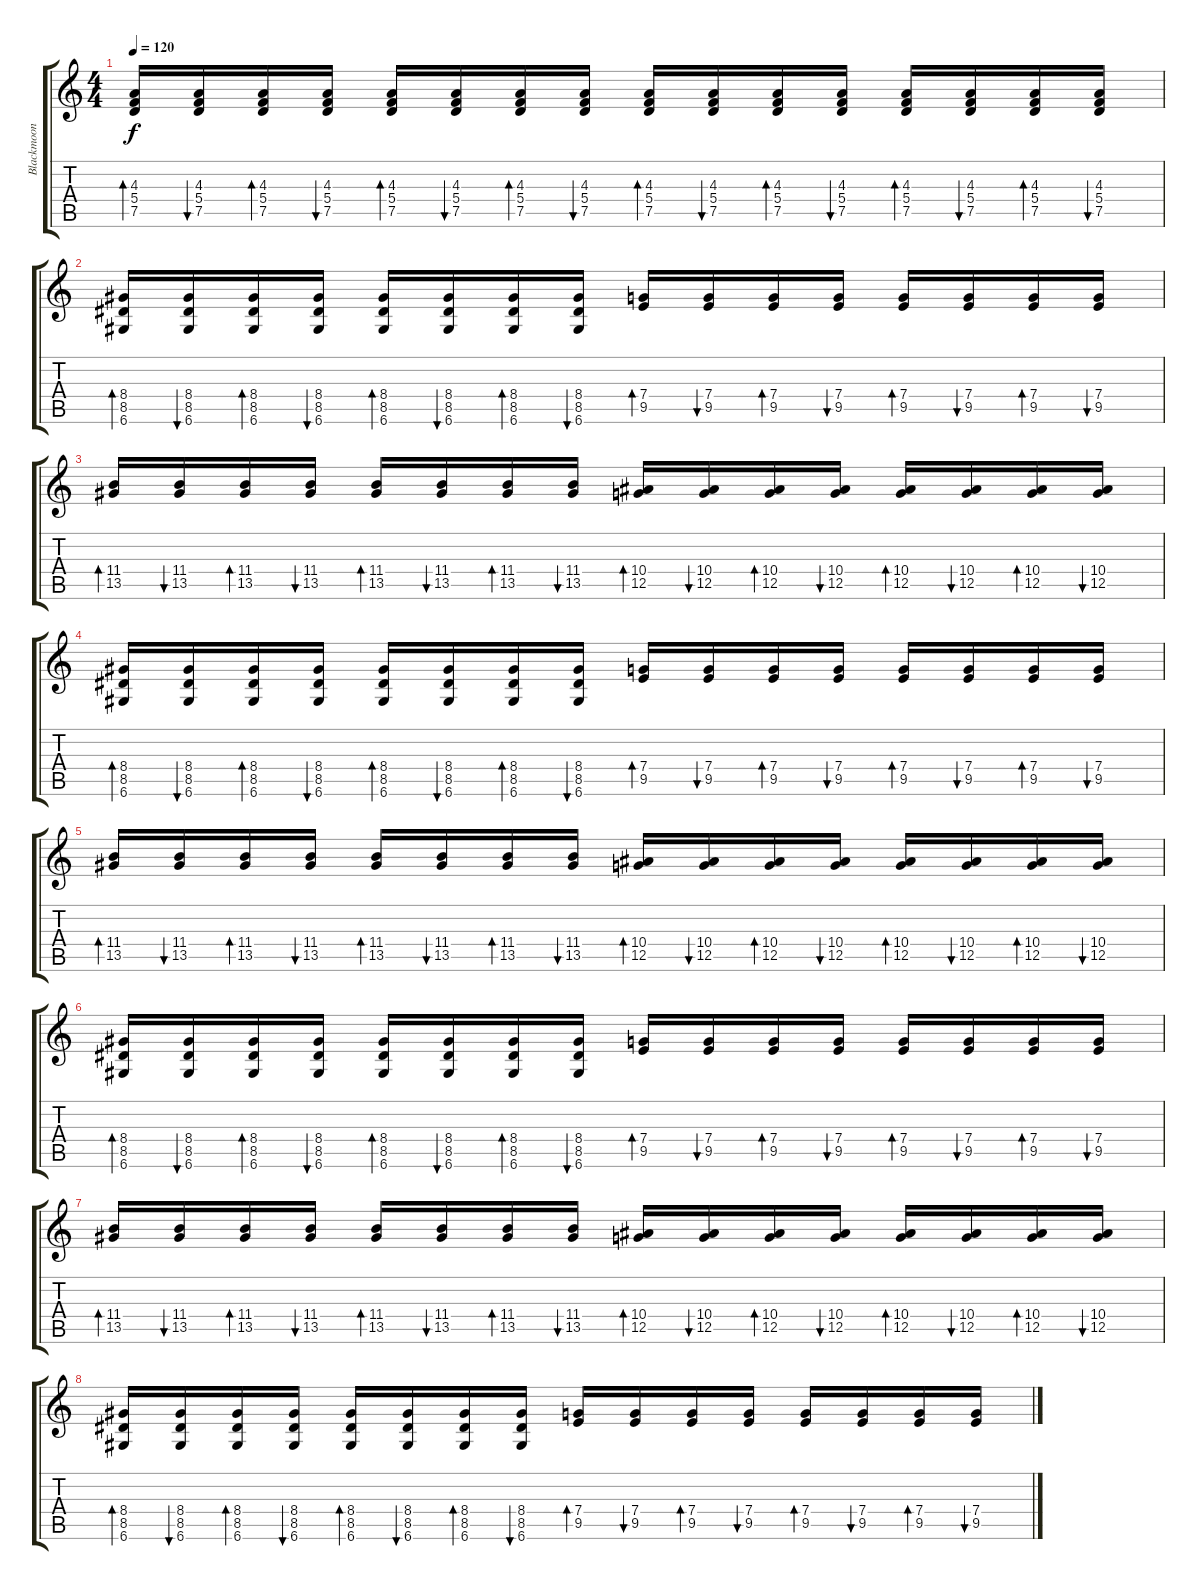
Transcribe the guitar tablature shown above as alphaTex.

\track ("Blackmoon" "Blackmoon") {instrument distortionguitar}
\staff {score tabs}
\tuning (D4 A3 F3 C3 G2 D2) {hide}
\ts (4 4)
\tempo 120
\clef g2
\ks c
(4.3 5.4 7.5).16{bd 120 dy f} (4.3 5.4 7.5).16{bu 60} (4.3 5.4 7.5).16{bd 60} (4.3 5.4 7.5).16{bu 60} (4.3 5.4 7.5).16{bd 60} (4.3 5.4 7.5).16{bu 30} (4.3 5.4 7.5).16{bd 30} (4.3 5.4 7.5).16{bu 30} (4.3 5.4 7.5).16{bd 30} (4.3 5.4 7.5).16{bu 30} (4.3 5.4 7.5).16{bd 30} (4.3 5.4 7.5).16{bu 30} (4.3 5.4 7.5).16{bd 30} (4.3 5.4 7.5).16{bu 30} (4.3 5.4 7.5).16{bd 30} (4.3 5.4 7.5).16{bu 30} |
(8.4 8.5 6.6).16{bd 120} (8.4 8.5 6.6).16{bu 60} (8.4 8.5 6.6).16{bd 60} (8.4 8.5 6.6).16{bu 60} (8.4 8.5 6.6).16{bd 60} (8.4 8.5 6.6).16{bu 30} (8.4 8.5 6.6).16{bd 30} (8.4 8.5 6.6).16{bu 30} (7.4 9.5).16{bd 30} (7.4 9.5).16{bu 30} (7.4 9.5).16{bd 30} (7.4 9.5).16{bu 30} (7.4 9.5).16{bd 30} (7.4 9.5).16{bu 30} (7.4 9.5).16{bd 30} (7.4 9.5).16{bu 30} |
(11.4 13.5).16{bd 30} (11.4 13.5).16{bu 30} (11.4 13.5).16{bd 30} (11.4 13.5).16{bu 30} (11.4 13.5).16{bd 30} (11.4 13.5).16{bu 30} (11.4 13.5).16{bd 30} (11.4 13.5).16{bu 30} (10.4 12.5).16{bd 30} (10.4 12.5).16{bu 30} (10.4 12.5).16{bd 30} (10.4 12.5).16{bu 30} (10.4 12.5).16{bd 30} (10.4 12.5).16{bu 30} (10.4 12.5).16{bd 30} (10.4 12.5).16{bu 30} |
(8.4 8.5 6.6).16{bd 120} (8.4 8.5 6.6).16{bu 60} (8.4 8.5 6.6).16{bd 60} (8.4 8.5 6.6).16{bu 60} (8.4 8.5 6.6).16{bd 60} (8.4 8.5 6.6).16{bu 30} (8.4 8.5 6.6).16{bd 30} (8.4 8.5 6.6).16{bu 30} (7.4 9.5).16{bd 30} (7.4 9.5).16{bu 30} (7.4 9.5).16{bd 30} (7.4 9.5).16{bu 30} (7.4 9.5).16{bd 30} (7.4 9.5).16{bu 30} (7.4 9.5).16{bd 30} (7.4 9.5).16{bu 30} |
(11.4 13.5).16{bd 30} (11.4 13.5).16{bu 30} (11.4 13.5).16{bd 30} (11.4 13.5).16{bu 30} (11.4 13.5).16{bd 30} (11.4 13.5).16{bu 30} (11.4 13.5).16{bd 30} (11.4 13.5).16{bu 30} (10.4 12.5).16{bd 30} (10.4 12.5).16{bu 30} (10.4 12.5).16{bd 30} (10.4 12.5).16{bu 30} (10.4 12.5).16{bd 30} (10.4 12.5).16{bu 30} (10.4 12.5).16{bd 30} (10.4 12.5).16{bu 30} |
(8.4 8.5 6.6).16{bd 120} (8.4 8.5 6.6).16{bu 60} (8.4 8.5 6.6).16{bd 60} (8.4 8.5 6.6).16{bu 60} (8.4 8.5 6.6).16{bd 60} (8.4 8.5 6.6).16{bu 30} (8.4 8.5 6.6).16{bd 30} (8.4 8.5 6.6).16{bu 30} (7.4 9.5).16{bd 30} (7.4 9.5).16{bu 30} (7.4 9.5).16{bd 30} (7.4 9.5).16{bu 30} (7.4 9.5).16{bd 30} (7.4 9.5).16{bu 30} (7.4 9.5).16{bd 30} (7.4 9.5).16{bu 30} |
(11.4 13.5).16{bd 30} (11.4 13.5).16{bu 30} (11.4 13.5).16{bd 30} (11.4 13.5).16{bu 30} (11.4 13.5).16{bd 30} (11.4 13.5).16{bu 30} (11.4 13.5).16{bd 30} (11.4 13.5).16{bu 30} (10.4 12.5).16{bd 30} (10.4 12.5).16{bu 30} (10.4 12.5).16{bd 30} (10.4 12.5).16{bu 30} (10.4 12.5).16{bd 30} (10.4 12.5).16{bu 30} (10.4 12.5).16{bd 30} (10.4 12.5).16{bu 30} |
(8.4 8.5 6.6).16{bd 120} (8.4 8.5 6.6).16{bu 60} (8.4 8.5 6.6).16{bd 60} (8.4 8.5 6.6).16{bu 60} (8.4 8.5 6.6).16{bd 60} (8.4 8.5 6.6).16{bu 30} (8.4 8.5 6.6).16{bd 30} (8.4 8.5 6.6).16{bu 30} (7.4 9.5).16{bd 30} (7.4 9.5).16{bu 30} (7.4 9.5).16{bd 30} (7.4 9.5).16{bu 30} (7.4 9.5).16{bd 30} (7.4 9.5).16{bu 30} (7.4 9.5).16{bd 30} (7.4 9.5).16{bu 30}
